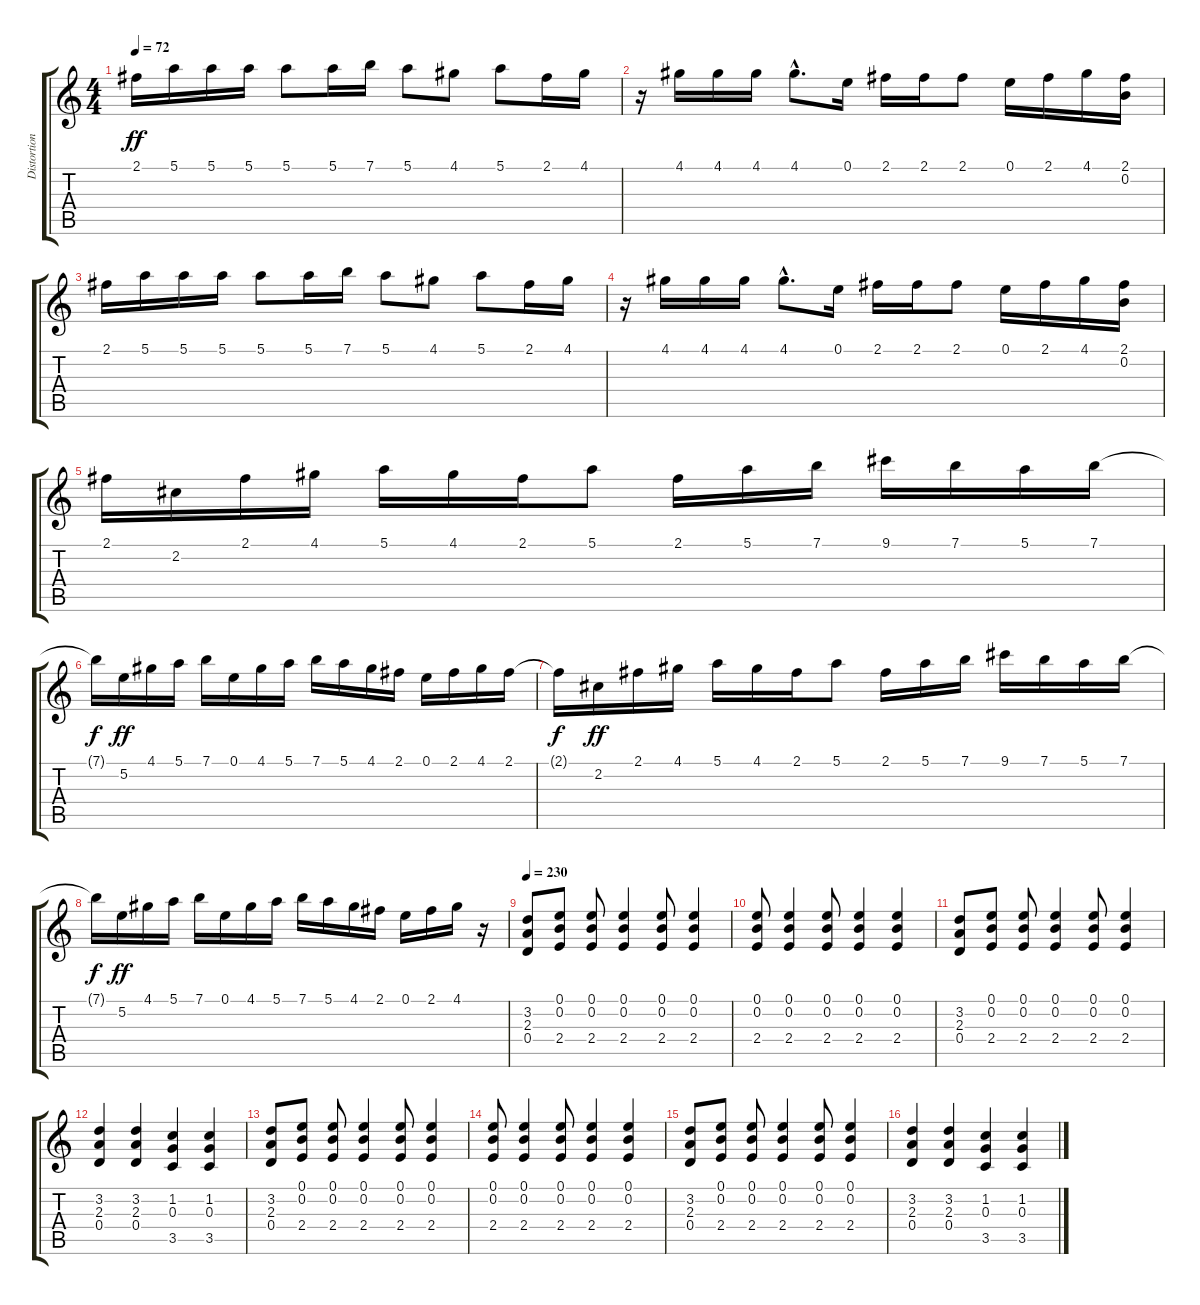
\track ("Distortion Guitar 2" "Distortion") {instrument distortionguitar}
\staff {score tabs}
\tuning (E4 B3 G3 D3 A2 E2) {hide}
\ts (4 4)
\tempo 72
\clef g2
\ks c
2.1.16{dy ff} 5.1.16 5.1.16 5.1.16 5.1.8 5.1.16 7.1.16 5.1.8 4.1.8 5.1.8 2.1.16 4.1.16 |
r.16 4.1.16 4.1.16 4.1.16 4.1{hac}.8{d} 0.1.16 2.1.16 2.1.16 2.1.8 0.1.16 2.1.16 4.1.16 (2.1 0.2).16 |
2.1.16 5.1.16 5.1.16 5.1.16 5.1.8 5.1.16 7.1.16 5.1.8 4.1.8 5.1.8 2.1.16 4.1.16 |
r.16 4.1.16 4.1.16 4.1.16 4.1{hac}.8{d} 0.1.16 2.1.16 2.1.16 2.1.8 0.1.16 2.1.16 4.1.16 (2.1 0.2).16 |
2.1.16 2.2.16 2.1.16 4.1.16 5.1.16 4.1.16 2.1.16 5.1.8 2.1.16 5.1.16 7.1.16 9.1.16 7.1.16 5.1.16 7.1.16 |
7.1{t}.16{dy f} 5.2.16{dy ff} 4.1.16 5.1.16 7.1.16 0.1.16 4.1.16 5.1.16 7.1.16 5.1.16 4.1.16 2.1.16 0.1.16 2.1.16 4.1.16 2.1.16 |
2.1{t}.16{dy f} 2.2.16{dy ff} 2.1.16 4.1.16 5.1.16 4.1.16 2.1.16 5.1.8 2.1.16 5.1.16 7.1.16 9.1.16 7.1.16 5.1.16 7.1.16 |
7.1{t}.16{dy f} 5.2.16{dy ff} 4.1.16 5.1.16 7.1.16 0.1.16 4.1.16 5.1.16 7.1.16 5.1.16 4.1.16 2.1.16 0.1.16 2.1.16 4.1.16 r.16 |
\tempo 230
(3.2 2.3 0.4).8 (0.1 0.2 2.4).8 (0.1 0.2 2.4).8 (0.1 0.2 2.4).4 (0.1 0.2 2.4).8 (0.1 0.2 2.4).4 |
(0.1 0.2 2.4).8 (0.1 0.2 2.4).4 (0.1 0.2 2.4).8 (0.1 0.2 2.4).4 (0.1 0.2 2.4).4 |
(3.2 2.3 0.4).8 (0.1 0.2 2.4).8 (0.1 0.2 2.4).8 (0.1 0.2 2.4).4 (0.1 0.2 2.4).8 (0.1 0.2 2.4).4 |
(3.2 2.3 0.4).4 (3.2 2.3 0.4).4 (1.2 0.3 3.5).4 (1.2 0.3 3.5).4 |
(3.2 2.3 0.4).8 (0.1 0.2 2.4).8 (0.1 0.2 2.4).8 (0.1 0.2 2.4).4 (0.1 0.2 2.4).8 (0.1 0.2 2.4).4 |
(0.1 0.2 2.4).8 (0.1 0.2 2.4).4 (0.1 0.2 2.4).8 (0.1 0.2 2.4).4 (0.1 0.2 2.4).4 |
(3.2 2.3 0.4).8 (0.1 0.2 2.4).8 (0.1 0.2 2.4).8 (0.1 0.2 2.4).4 (0.1 0.2 2.4).8 (0.1 0.2 2.4).4 |
(3.2 2.3 0.4).4 (3.2 2.3 0.4).4 (1.2 0.3 3.5).4 (1.2 0.3 3.5).4
